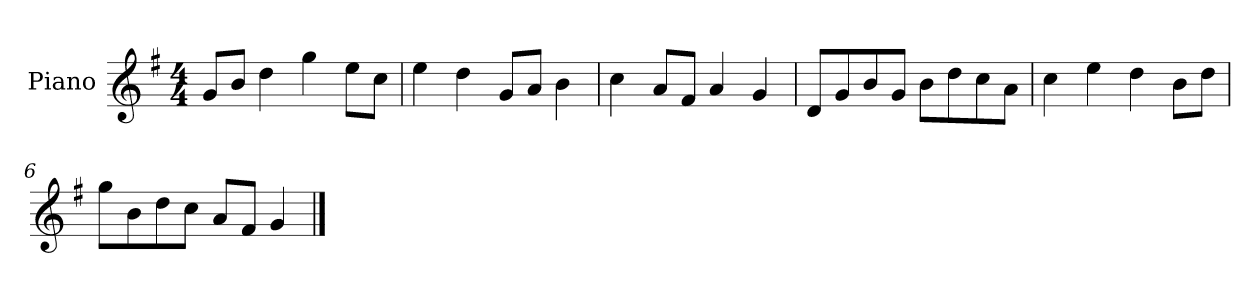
**kern
*part1
*staff1
*I"Piano
*I'P-no
*clefG2
*k[f#]
*M4/4
*MM90
=1
8g/L
8b/J
4dd\
4gg\
8ee\L
8cc\J
=2
4ee\
4dd\
8g/L
8a/J
4b\
=3
4cc\
8a/L
8f#/J
4a/
4g/
=4
8d/L
8g/
8b/
8g/J
8b\L
8dd\
8cc\
8a\J
=5
4cc\
4ee\
4dd\
8b\L
8dd\J
=6
8gg\L
8b\
8dd\
8cc\J
8a/L
8f#/J
4g/
==
*-
